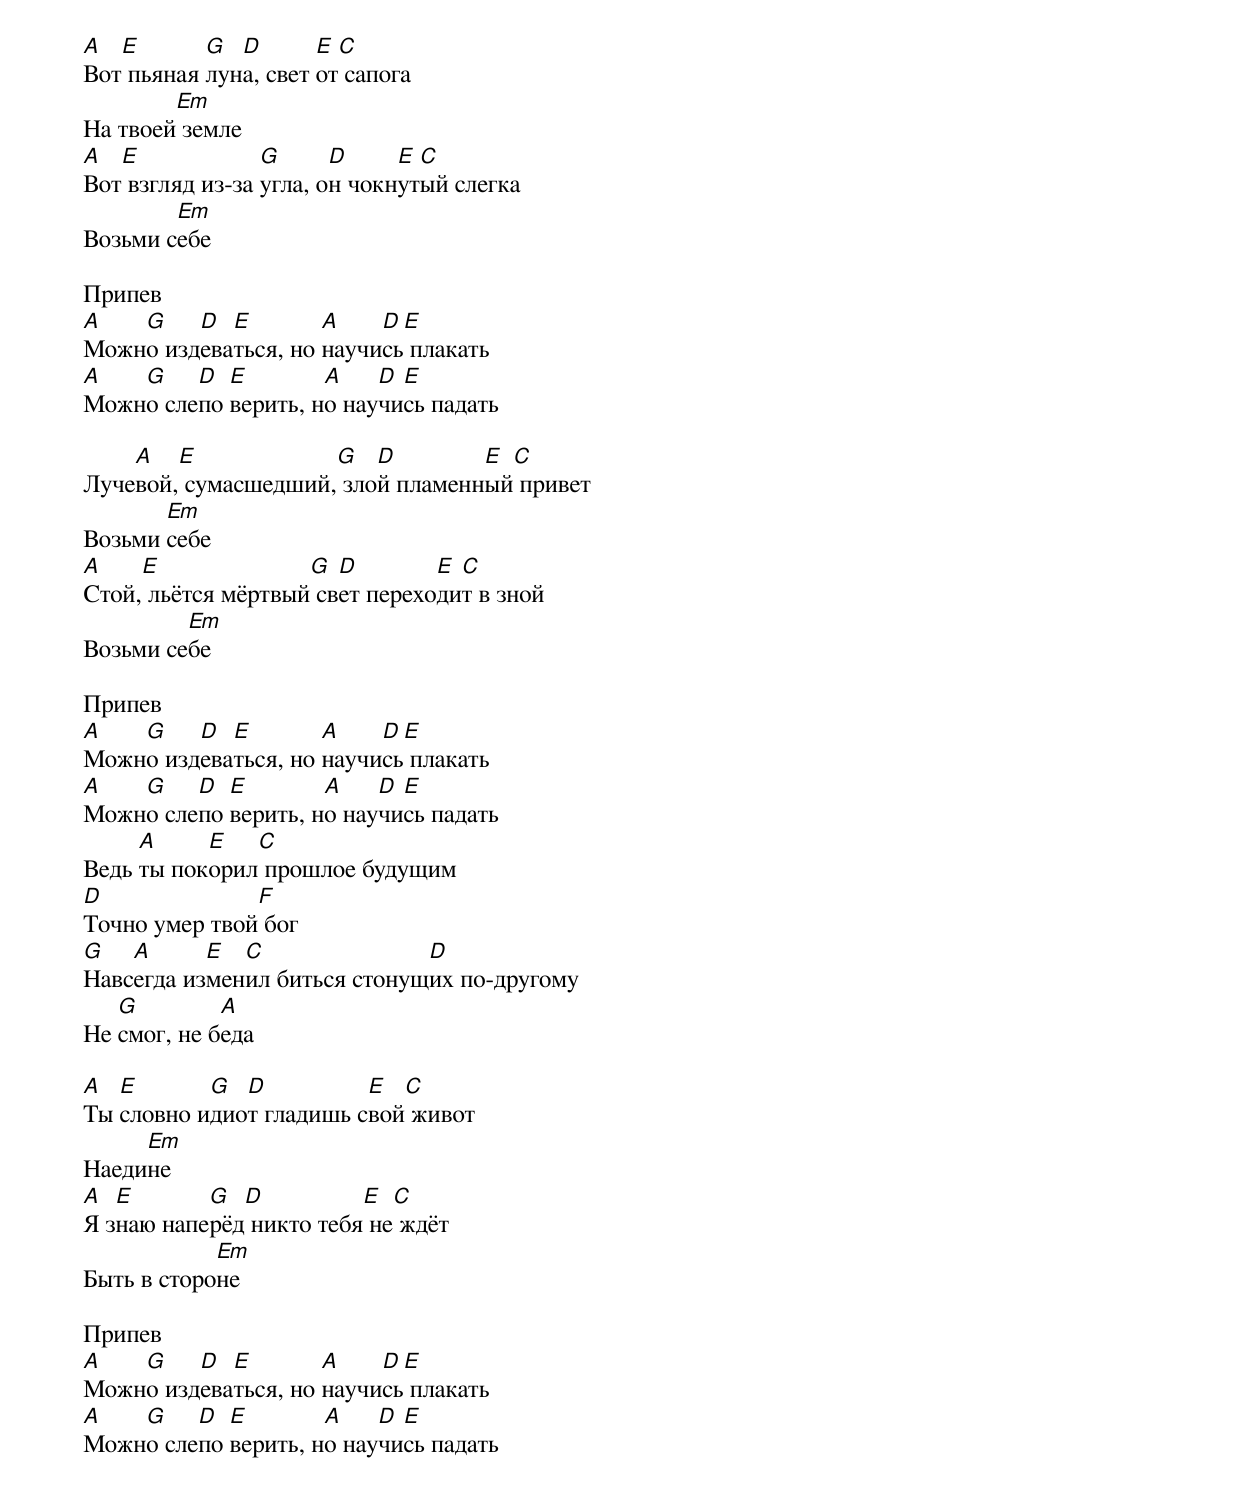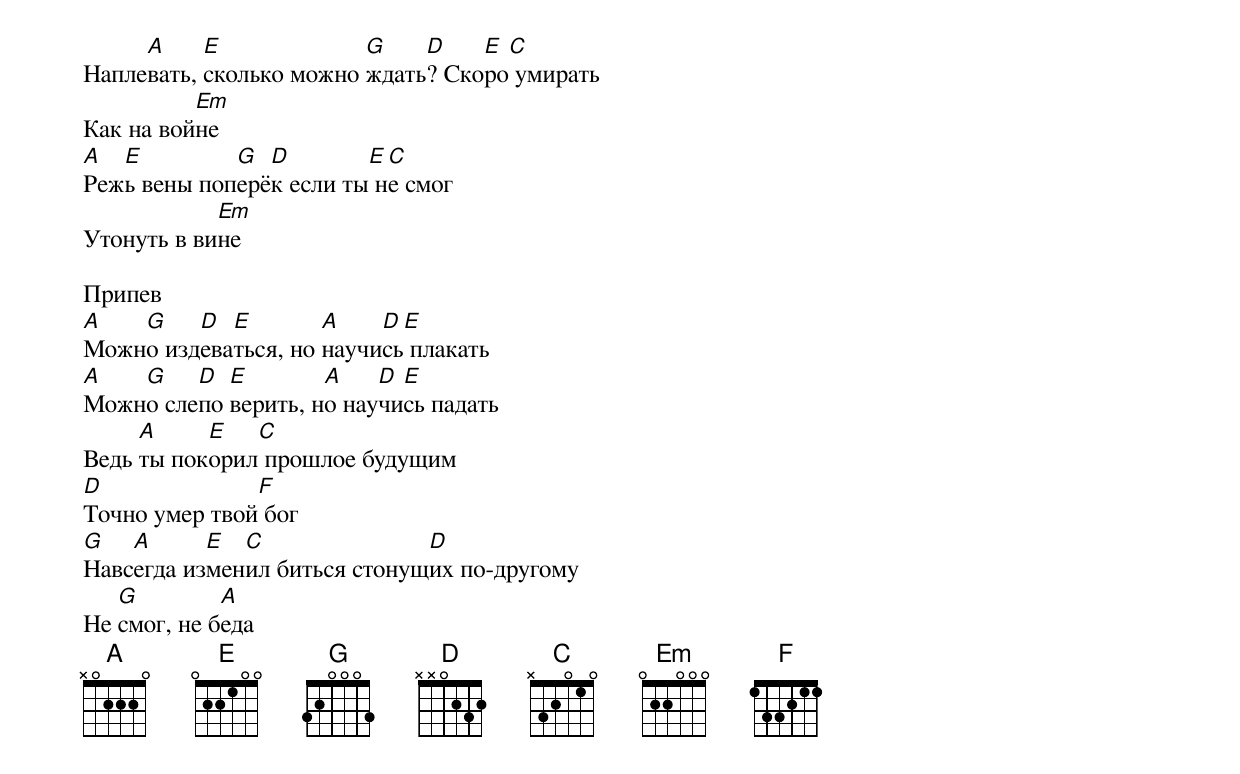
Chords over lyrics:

A  E       G  D       E C
Вот пьяная луна, свет от сапога
        Em
На твоей земле
A  E             G      D     E C
Вот взгляд из-за угла, он чокнутый слегка
        Em
Возьми себе

Припев
A   G    D  E        A    D E
Можно издеваться, но научись плакать
A   G    D  E        A    D E
Можно слепо верить, но научись падать

    A   E            G   D        E C
Лучевой, сумасшедший, злой пламенный привет
       Em
Возьми себе
A    E              G  D        E C
Стой, льётся мёртвый свет переходит в зной
         Em
Возьми себе

Припев
A   G    D  E        A    D E
Можно издеваться, но научись плакать
A   G    D  E        A    D E
Можно слепо верить, но научись падать
     A     E   C
Ведь ты покорил прошлое будущим
D              F
Точно умер твой бог
G   A      E  C               D
Навсегда изменил биться стонущих по-другому
   G         A
Не смог, не беда

A  E       G  D          E  C
Ты словно идиот гладишь свой живот
     Em
Наедине
A  E       G  D          E  C
Я знаю наперёд никто тебя не ждёт
            Em
Быть в стороне

Припев
A   G    D  E        A    D E
Можно издеваться, но научись плакать
A   G    D  E        A    D E
Можно слепо верить, но научись падать

     A     E             G    D    E C
Наплевать, сколько можно ждать? Скоро умирать
          Em
Как на войне
A  E         G  D        E C
Режь вены поперёк если ты не смог
            Em
Утонуть в вине

Припев
A   G    D  E        A    D E
Можно издеваться, но научись плакать
A   G    D  E        A    D E
Можно слепо верить, но научись падать
     A     E   C
Ведь ты покорил прошлое будущим
D              F
Точно умер твой бог
G   A      E  C               D
Навсегда изменил биться стонущих по-другому
   G         A
Не смог, не беда
